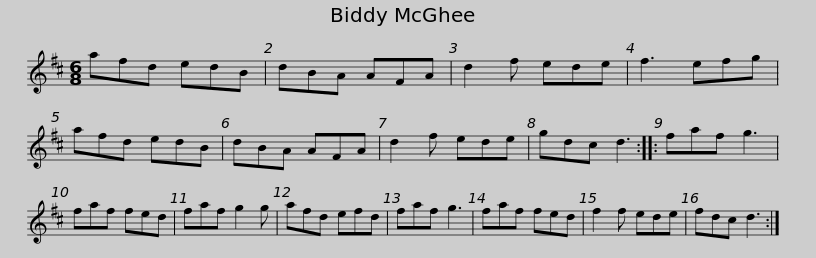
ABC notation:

X:1
L:1/8
M:6/8
I:linebreak $
K:D
V:1 treble
V:1
 afd edB | dBA AFA | d2 f ede | f3 efg | afd edB | %5
 dBA AFA | d2 f ede | gdc d3 ::$ faf g3 | faf fed | %10
 faf g2 g | afd efd | faf g3 | faf fed | f2 f ede | %15
 fdc d3 :| %16
